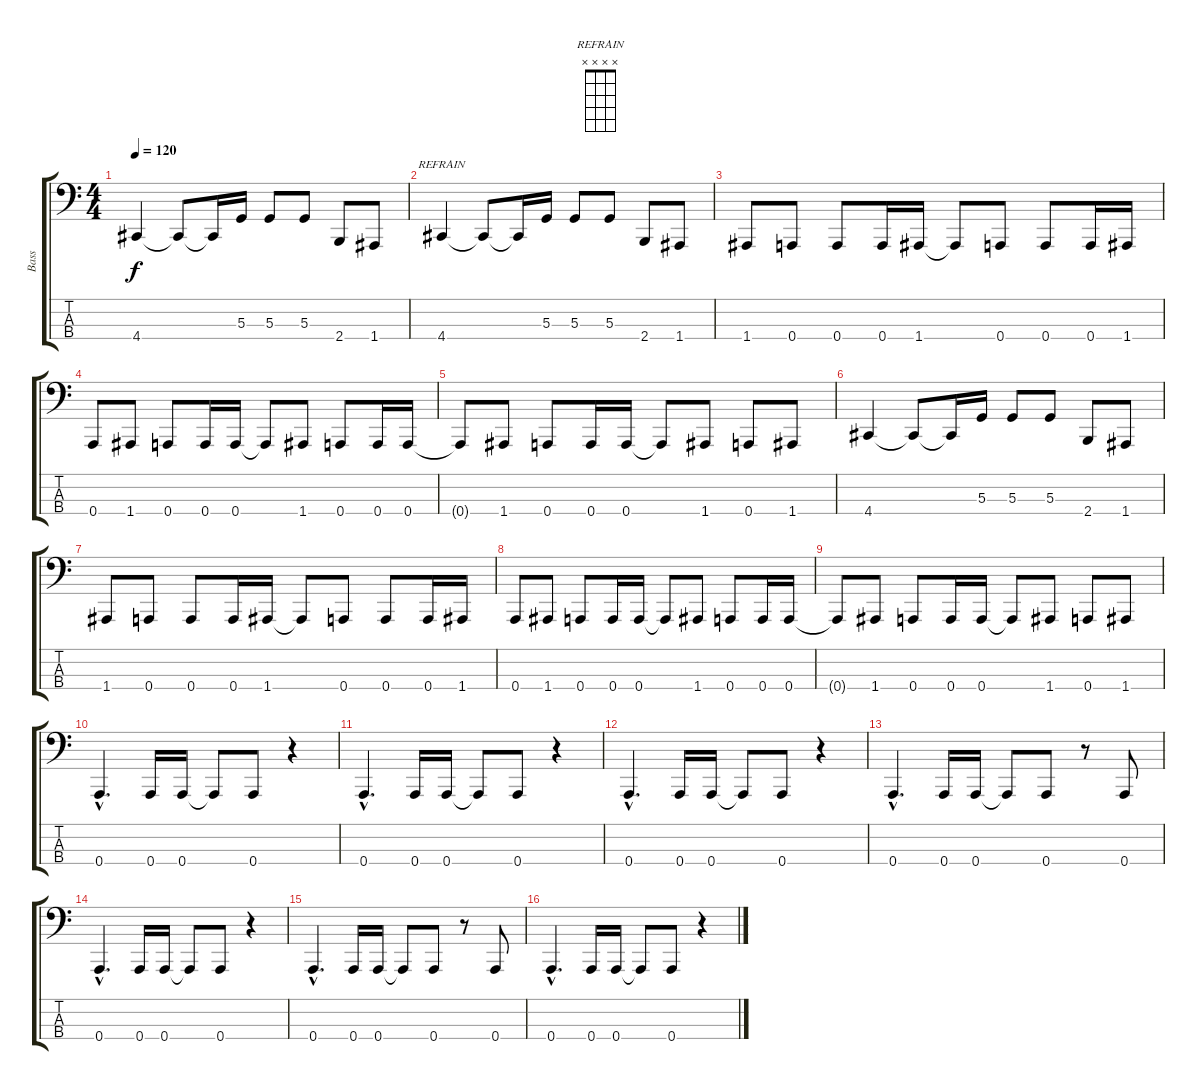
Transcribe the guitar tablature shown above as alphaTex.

\track ("Bass" "Bass") {instrument electricbassfinger}
\staff {score tabs}
\tuning (C2 G1 D1 A0) {hide}
\chord ("REFRAIN" x x x x) {firstfret 0}
\ts (4 4)
\tempo 120
\clef f4
\ks c
4.4.4{dy f} 4.4{t}.8 4.4{t}.16 5.3.16 5.3.8 5.3.8 2.4.8 1.4.8 |
4.4.4{ch "REFRAIN"} 4.4{t}.8 4.4{t}.16 5.3.16 5.3.8 5.3.8 2.4.8 1.4.8 |
1.4.8 0.4.8 0.4.8 0.4.16 1.4.16 1.4{t}.8 0.4.8 0.4.8 0.4.16 1.4.16 |
0.4.8 1.4.8 0.4.8 0.4.16 0.4.16 0.4{t}.8 1.4.8 0.4.8 0.4.16 0.4.16 |
0.4{t}.8 1.4.8 0.4.8 0.4.16 0.4.16 0.4{t}.8 1.4.8 0.4.8 1.4.8 |
4.4.4 4.4{t}.8 4.4{t}.16 5.3.16 5.3.8 5.3.8 2.4.8 1.4.8 |
1.4.8 0.4.8 0.4.8 0.4.16 1.4.16 1.4{t}.8 0.4.8 0.4.8 0.4.16 1.4.16 |
0.4.8 1.4.8 0.4.8 0.4.16 0.4.16 0.4{t}.8 1.4.8 0.4.8 0.4.16 0.4.16 |
0.4{t}.8 1.4.8 0.4.8 0.4.16 0.4.16 0.4{t}.8 1.4.8 0.4.8 1.4.8 |
0.4{hac}.4{d} 0.4.16 0.4.16 0.4{t}.8 0.4.8 r.4 |
0.4{hac}.4{d} 0.4.16 0.4.16 0.4{t}.8 0.4.8 r.4 |
0.4{hac}.4{d} 0.4.16 0.4.16 0.4{t}.8 0.4.8 r.4 |
0.4{hac}.4{d} 0.4.16 0.4.16 0.4{t}.8 0.4.8 r.8 0.4.8 |
0.4{hac}.4{d} 0.4.16 0.4.16 0.4{t}.8 0.4.8 r.4 |
0.4{hac}.4{d} 0.4.16 0.4.16 0.4{t}.8 0.4.8 r.8 0.4.8 |
0.4{hac}.4{d} 0.4.16 0.4.16 0.4{t}.8 0.4.8 r.4
